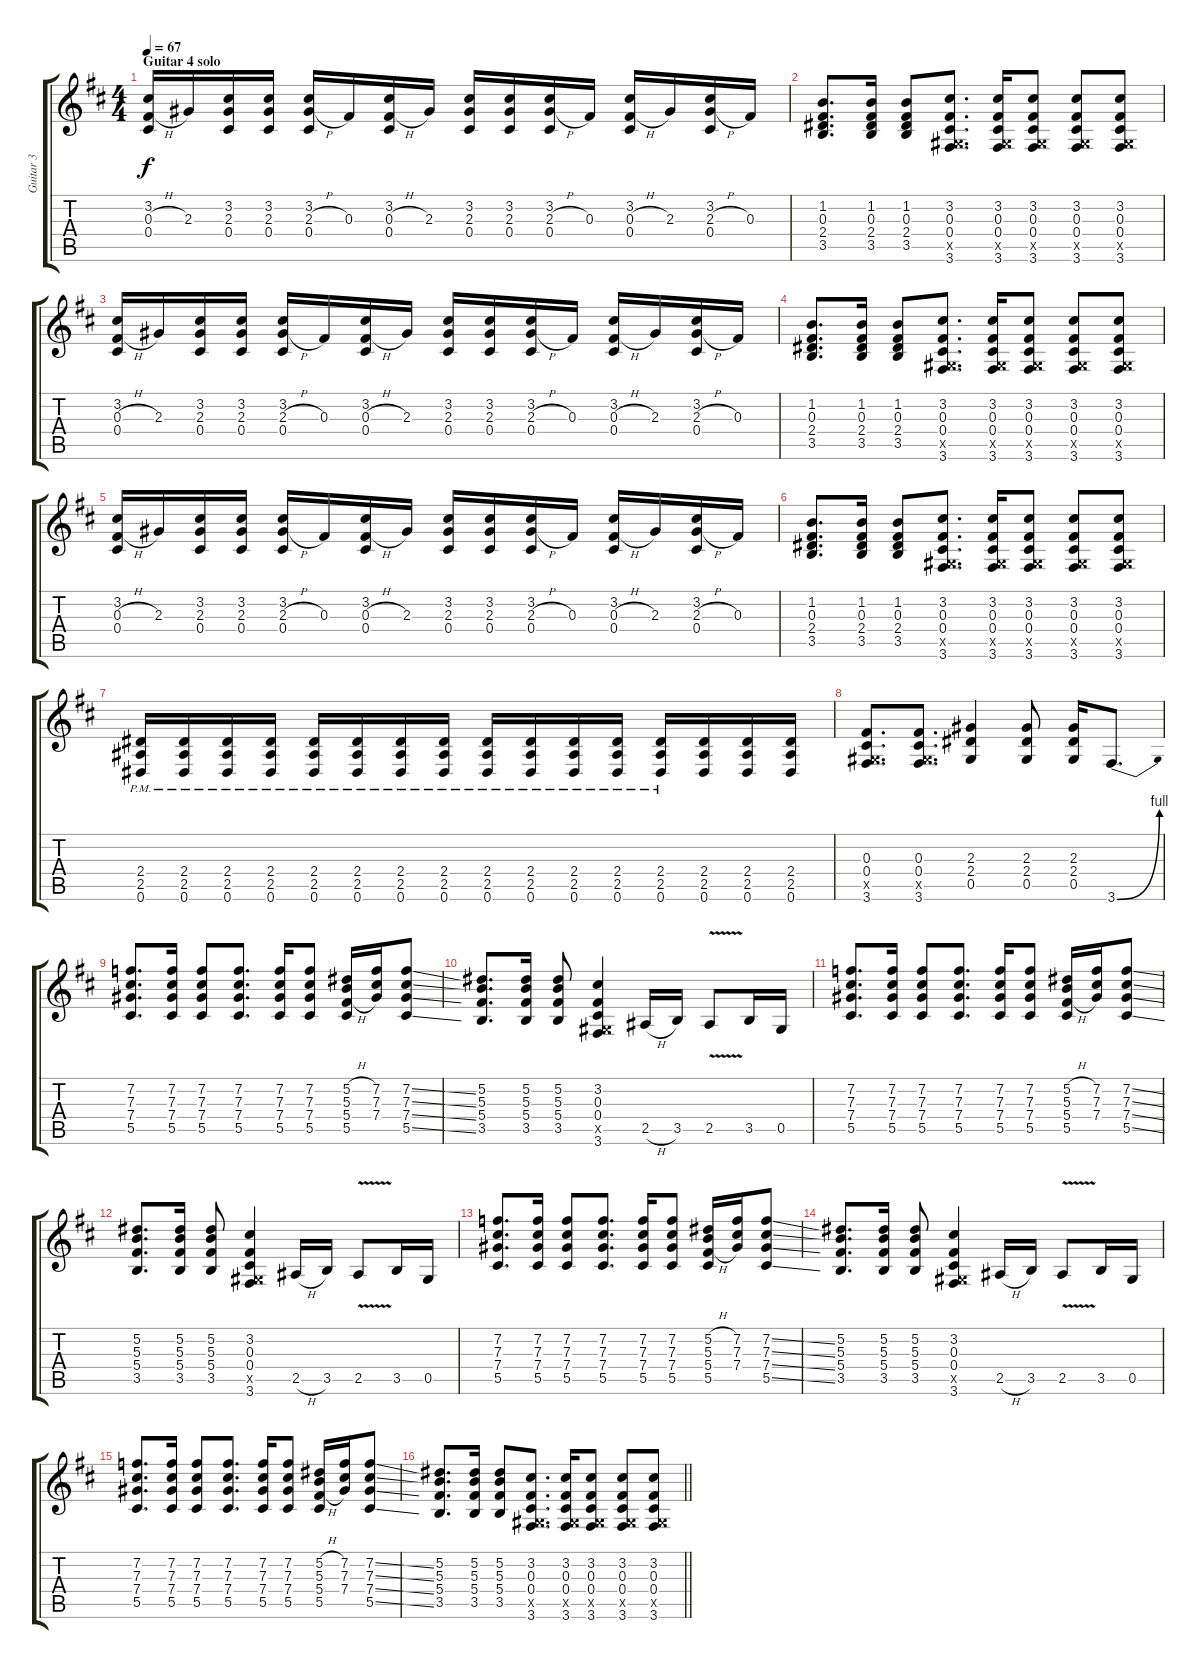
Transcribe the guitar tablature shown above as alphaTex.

\track ("Guitar 3" "Guitar 3") {instrument distortionguitar}
\staff {score tabs}
\tuning (Eb4 Bb3 Gb3 Db3 Ab2 Eb2) {hide}
\ts (4 4)
\section ("" "Guitar 4 solo")
\tempo 67
\clef g2
\ks d
(3.2 0.3{h} 0.4).16{dy f} 2.3.16 (3.2 2.3 0.4).16 (3.2 2.3 0.4).16 (3.2 2.3{h} 0.4).16 0.3.16 (3.2 0.3{h} 0.4).16 2.3.16 (3.2 2.3 0.4).16 (3.2 2.3 0.4).16 (3.2 2.3{h} 0.4).16 0.3.16 (3.2 0.3{h} 0.4).16 2.3.16 (3.2 2.3{h} 0.4).16 0.3.16 |
(1.2 0.3 2.4 3.5).8{d} (1.2 0.3 2.4 3.5).16 (1.2 0.3 2.4 3.5).8 (3.2 0.3 0.4 0.5{x} 3.6).8{d} (3.2 0.3 0.4 0.5{x} 3.6).16 (3.2 0.3 0.4 0.5{x} 3.6).8 (3.2 0.3 0.4 0.5{x} 3.6).8 (3.2 0.3 0.4 0.5{x} 3.6).8 |
(3.2 0.3{h} 0.4).16 2.3.16 (3.2 2.3 0.4).16 (3.2 2.3 0.4).16 (3.2 2.3{h} 0.4).16 0.3.16 (3.2 0.3{h} 0.4).16 2.3.16 (3.2 2.3 0.4).16 (3.2 2.3 0.4).16 (3.2 2.3{h} 0.4).16 0.3.16 (3.2 0.3{h} 0.4).16 2.3.16 (3.2 2.3{h} 0.4).16 0.3.16 |
(1.2 0.3 2.4 3.5).8{d} (1.2 0.3 2.4 3.5).16 (1.2 0.3 2.4 3.5).8 (3.2 0.3 0.4 0.5{x} 3.6).8{d} (3.2 0.3 0.4 0.5{x} 3.6).16 (3.2 0.3 0.4 0.5{x} 3.6).8 (3.2 0.3 0.4 0.5{x} 3.6).8 (3.2 0.3 0.4 0.5{x} 3.6).8 |
(3.2 0.3{h} 0.4).16 2.3.16 (3.2 2.3 0.4).16 (3.2 2.3 0.4).16 (3.2 2.3{h} 0.4).16 0.3.16 (3.2 0.3{h} 0.4).16 2.3.16 (3.2 2.3 0.4).16 (3.2 2.3 0.4).16 (3.2 2.3{h} 0.4).16 0.3.16 (3.2 0.3{h} 0.4).16 2.3.16 (3.2 2.3{h} 0.4).16 0.3.16 |
(1.2 0.3 2.4 3.5).8{d} (1.2 0.3 2.4 3.5).16 (1.2 0.3 2.4 3.5).8 (3.2 0.3 0.4 0.5{x} 3.6).8{d} (3.2 0.3 0.4 0.5{x} 3.6).16 (3.2 0.3 0.4 0.5{x} 3.6).8 (3.2 0.3 0.4 0.5{x} 3.6).8 (3.2 0.3 0.4 0.5{x} 3.6).8 |
(2.4{pm} 2.5{pm} 0.6{pm}).16 (2.4{pm} 2.5{pm} 0.6{pm}).16 (2.4{pm} 2.5{pm} 0.6{pm}).16 (2.4{pm} 2.5{pm} 0.6{pm}).16 (2.4{pm} 2.5{pm} 0.6{pm}).16 (2.4{pm} 2.5{pm} 0.6{pm}).16 (2.4{pm} 2.5{pm} 0.6{pm}).16 (2.4{pm} 2.5{pm} 0.6{pm}).16 (2.4{pm} 2.5{pm} 0.6{pm}).16 (2.4{pm} 2.5{pm} 0.6{pm}).16 (2.4{pm} 2.5{pm} 0.6{pm}).16 (2.4{pm} 2.5{pm} 0.6{pm}).16 (2.4{pm} 2.5{pm} 0.6{pm}).16 (2.4 2.5 0.6).16 (2.4 2.5 0.6).16 (2.4 2.5 0.6).16 |
(0.3 0.4 0.5{x} 3.6).8{d} (0.3 0.4 0.5{x} 3.6).8{d} (2.3 2.4 0.5).4 (2.3 2.4 0.5).8 (2.3 2.4 0.5).16 3.6{be (bend 0 0 60 4)}.8{d} |
(7.2 7.3 7.4 5.5).8{d} (7.2 7.3 7.4 5.5).16 (7.2 7.3 7.4 5.5).8 (7.2 7.3 7.4 5.5).8{d} (7.2 7.3 7.4 5.5).16 (7.2 7.3 7.4 5.5).8 (5.2{h} 5.3{h} 5.4{h} 5.5).16 (7.2 7.3 7.4).16 (7.2{ss} 7.3{ss} 7.4{ss} 5.5{ss}).8 |
(5.2 5.3 5.4 3.5).8{d} (5.2 5.3 5.4 3.5).16 (5.2 5.3 5.4 3.5).8 (3.2 0.3 0.4 0.5{x} 3.6).4 2.5{h}.16 3.5.16 2.5{v}.8 3.5.16 0.5.16 |
(7.2 7.3 7.4 5.5).8{d} (7.2 7.3 7.4 5.5).16 (7.2 7.3 7.4 5.5).8 (7.2 7.3 7.4 5.5).8{d} (7.2 7.3 7.4 5.5).16 (7.2 7.3 7.4 5.5).8 (5.2{h} 5.3{h} 5.4{h} 5.5).16 (7.2 7.3 7.4).16 (7.2{ss} 7.3{ss} 7.4{ss} 5.5{ss}).8 |
(5.2 5.3 5.4 3.5).8{d} (5.2 5.3 5.4 3.5).16 (5.2 5.3 5.4 3.5).8 (3.2 0.3 0.4 0.5{x} 3.6).4 2.5{h}.16 3.5.16 2.5{v}.8 3.5.16 0.5.16 |
(7.2 7.3 7.4 5.5).8{d} (7.2 7.3 7.4 5.5).16 (7.2 7.3 7.4 5.5).8 (7.2 7.3 7.4 5.5).8{d} (7.2 7.3 7.4 5.5).16 (7.2 7.3 7.4 5.5).8 (5.2{h} 5.3{h} 5.4{h} 5.5).16 (7.2 7.3 7.4).16 (7.2{ss} 7.3{ss} 7.4{ss} 5.5{ss}).8 |
(5.2 5.3 5.4 3.5).8{d} (5.2 5.3 5.4 3.5).16 (5.2 5.3 5.4 3.5).8 (3.2 0.3 0.4 0.5{x} 3.6).4 2.5{h}.16 3.5.16 2.5{v}.8 3.5.16 0.5.16 |
(7.2 7.3 7.4 5.5).8{d} (7.2 7.3 7.4 5.5).16 (7.2 7.3 7.4 5.5).8 (7.2 7.3 7.4 5.5).8{d} (7.2 7.3 7.4 5.5).16 (7.2 7.3 7.4 5.5).8 (5.2{h} 5.3{h} 5.4{h} 5.5).16 (7.2 7.3 7.4).16 (7.2{ss} 7.3{ss} 7.4{ss} 5.5{ss}).8 |
\barLineRight lightlight
(5.2 5.3 5.4 3.5).8{d} (5.2 5.3 5.4 3.5).16 (5.2 5.3 5.4 3.5).8 (3.2 0.3 0.4 0.5{x} 3.6).8{d} (3.2 0.3 0.4 0.5{x} 3.6).16 (3.2 0.3 0.4 0.5{x} 3.6).8 (3.2 0.3 0.4 0.5{x} 3.6).8 (3.2 0.3 0.4 0.5{x} 3.6).8
